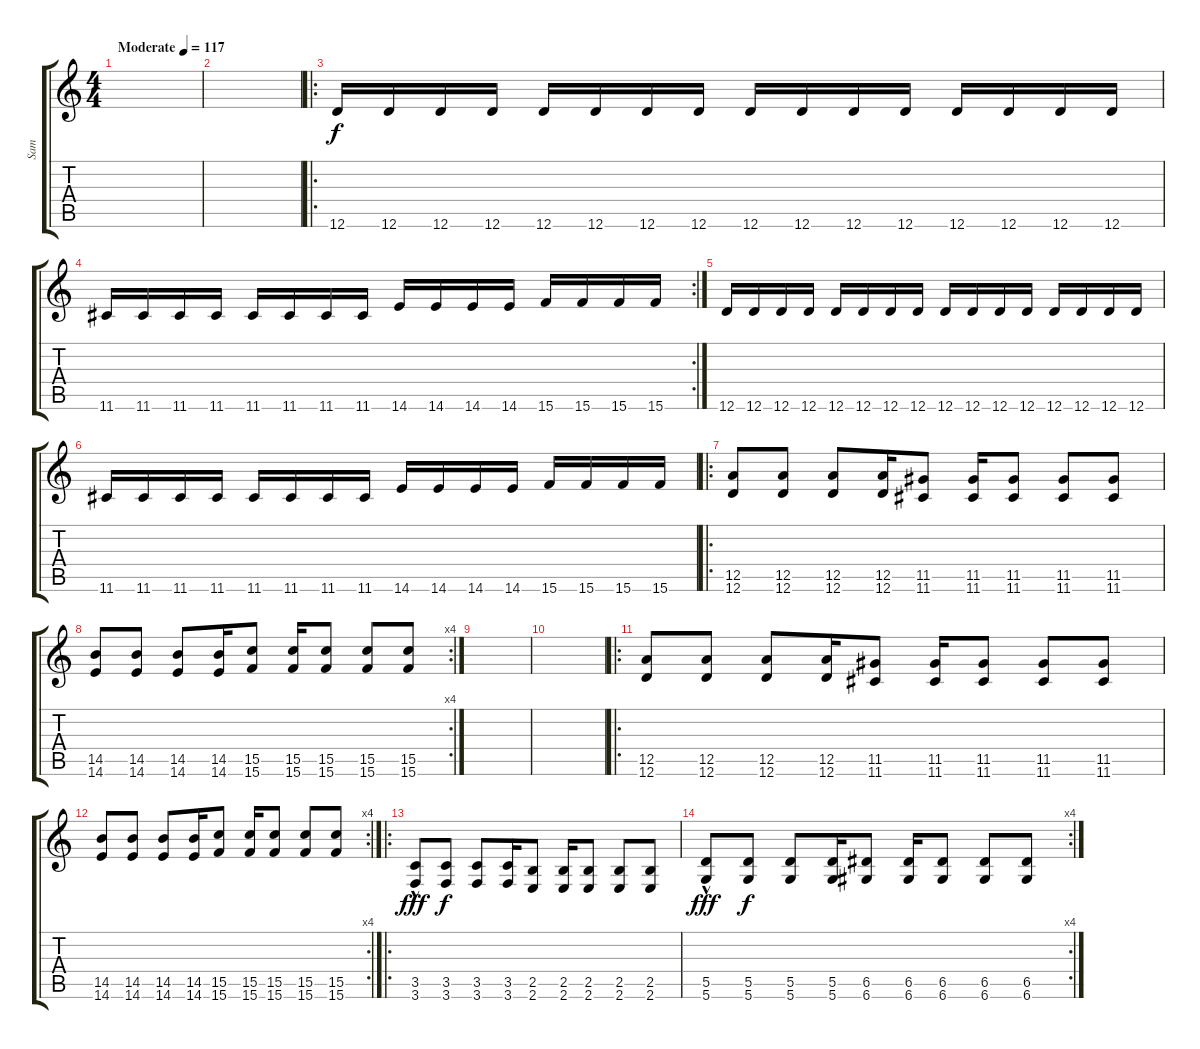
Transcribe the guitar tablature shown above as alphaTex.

\track ("Sam" "Sam") {instrument overdrivenguitar}
\staff {score tabs}
\tuning (E4 B3 G3 D3 A2 D2) {hide}
\ts (4 4)
\tempo (117 "Moderate")
\clef g2
\ks c
|
|
\ro
12.6.16 12.6.16 12.6.16 12.6.16 12.6.16 12.6.16 12.6.16 12.6.16 12.6.16 12.6.16 12.6.16 12.6.16 12.6.16 12.6.16 12.6.16 12.6.16 |
\rc 2
11.6.16 11.6.16 11.6.16 11.6.16 11.6.16 11.6.16 11.6.16 11.6.16 14.6.16 14.6.16 14.6.16 14.6.16 15.6.16 15.6.16 15.6.16 15.6.16 |
12.6.16 12.6.16 12.6.16 12.6.16 12.6.16 12.6.16 12.6.16 12.6.16 12.6.16 12.6.16 12.6.16 12.6.16 12.6.16 12.6.16 12.6.16 12.6.16 |
11.6.16 11.6.16 11.6.16 11.6.16 11.6.16 11.6.16 11.6.16 11.6.16 14.6.16 14.6.16 14.6.16 14.6.16 15.6.16 15.6.16 15.6.16 15.6.16 |
\ro
(12.5 12.6).8 (12.5 12.6).8 (12.5 12.6).8 (12.5 12.6).16 (11.5 11.6).8 (11.5 11.6).16 (11.5 11.6).8 (11.5 11.6).8 (11.5 11.6).8 |
\rc 4
(14.5 14.6).8 (14.5 14.6).8 (14.5 14.6).8 (14.5 14.6).16 (15.5 15.6).8 (15.5 15.6).16 (15.5 15.6).8 (15.5 15.6).8 (15.5 15.6).8 |
|
|
\ro
(12.5 12.6).8 (12.5 12.6).8 (12.5 12.6).8 (12.5 12.6).16 (11.5 11.6).8 (11.5 11.6).16 (11.5 11.6).8 (11.5 11.6).8 (11.5 11.6).8 |
\rc 4
(14.5 14.6).8 (14.5 14.6).8 (14.5 14.6).8 (14.5 14.6).16 (15.5 15.6).8 (15.5 15.6).16 (15.5 15.6).8 (15.5 15.6).8 (15.5 15.6).8 |
\ro
(3.5{hac} 3.6{hac}).8{dy fff} (3.5 3.6).8{dy f} (3.5 3.6).8 (3.5 3.6).16 (2.5 2.6).8 (2.5 2.6).16 (2.5 2.6).8 (2.5 2.6).8 (2.5 2.6).8 |
\rc 4
(5.5{hac} 5.6{hac}).8{dy fff} (5.5 5.6).8{dy f} (5.5 5.6).8 (5.5 5.6).16 (6.5 6.6).8 (6.5 6.6).16 (6.5 6.6).8 (6.5 6.6).8 (6.5 6.6).8
